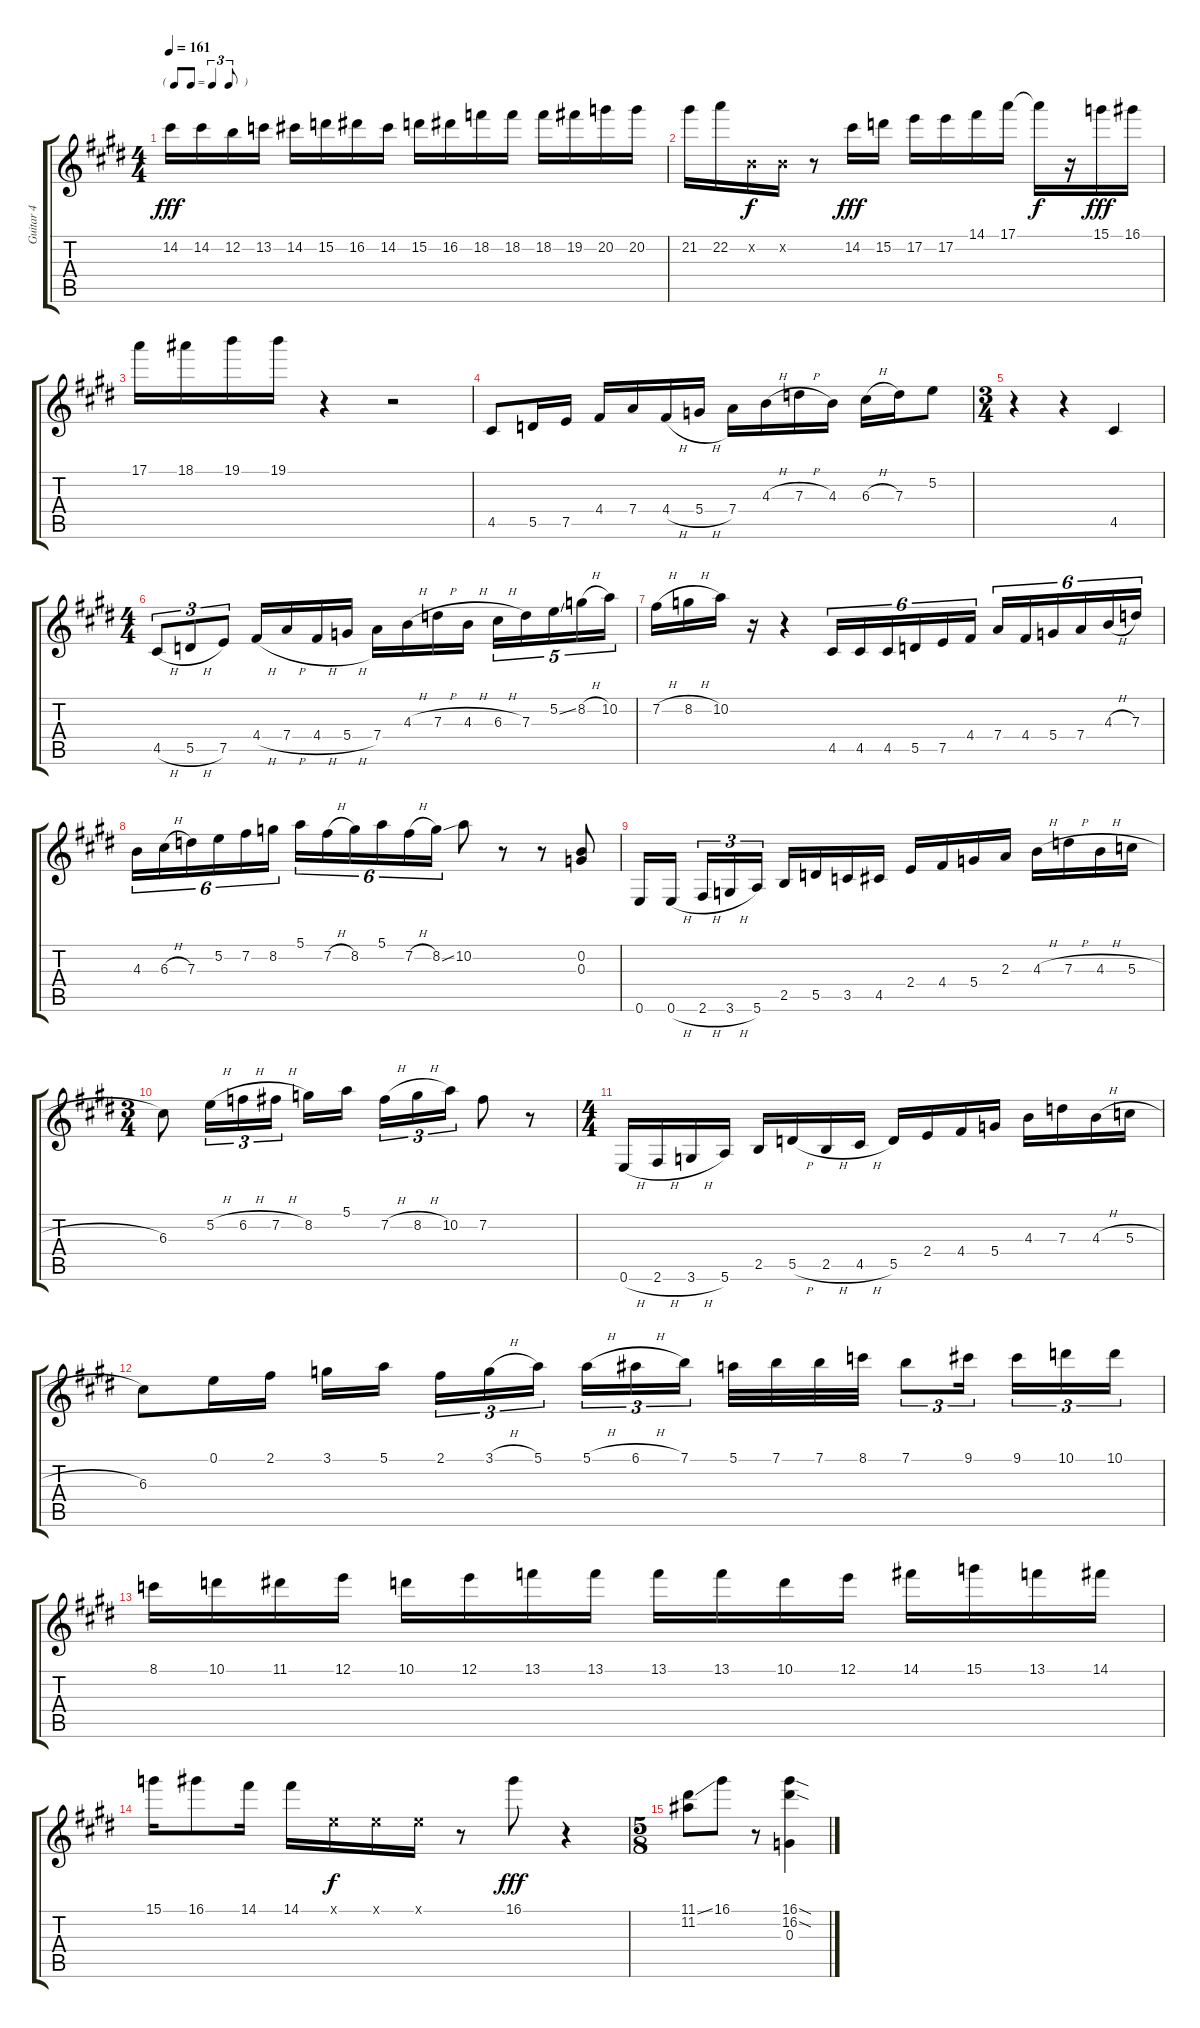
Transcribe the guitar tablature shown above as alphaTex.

\track ("Guitar 4" "Guitar 4") {instrument electricguitarjazz}
\staff {score tabs}
\tuning (E4 B3 G3 D3 A2 E2) {hide}
\ts (4 4)
\tf triplet8th
\tempo 161
\clef g2
\ks e
14.2.16{dy fff} 14.2.16 12.2.16 13.2.16 14.2.16 15.2.16 16.2.16 14.2.16 15.2.16 16.2.16 18.2.16 18.2.16 18.2.16 19.2.16 20.2.16 20.2.16 |
21.2.16 22.2.16 0.2{x}.16{dy f} 0.2{x}.16 r.8 14.2.16{dy fff} 15.2.16 17.2.16 17.2.16 14.1.16 17.1.16 17.1{t}.16{dy f} r.16 15.1.16{dy fff} 16.1.16 |
17.1.16 18.1.16 19.1.16 19.1.16 r.4 r.2 |
4.5.8 5.5.16 7.5.16 4.4.16 7.4.16 4.4{h}.16 5.4{h}.16 7.4.16 4.3{h}.16 7.3{h}.16 4.3.16 6.3{h}.16 7.3.16 5.2.8 |
\ts (3 4)
r.4 r.4 4.5.4 |
\ts (4 4)
4.5{h}.8{tu (3 2)} 5.5{h}.8{tu (3 2)} 7.5.8{tu (3 2)} 4.4{h}.16 7.4{h}.16 4.4{h}.16 5.4{h}.16 7.4.16 4.3{h}.16 7.3{h}.16 4.3{h}.16 6.3{h}.16{tu (5 4)} 7.3.16{tu (5 4)} 5.2{ss}.16{tu (5 4)} 8.2{h}.16{tu (5 4)} 10.2.16{tu (5 4)} |
7.2{h}.16 8.2{h}.16 10.2.16 r.16 r.4 4.5.16{tu (6 4)} 4.5.16{tu (6 4)} 4.5.16{tu (6 4)} 5.5.16{tu (6 4)} 7.5.16{tu (6 4)} 4.4.16{tu (6 4)} 7.4.16{tu (6 4)} 4.4.16{tu (6 4)} 5.4.16{tu (6 4)} 7.4.16{tu (6 4)} 4.3{h}.16{tu (6 4)} 7.3.16{tu (6 4)} |
4.3.16{tu (6 4)} 6.3{h}.16{tu (6 4)} 7.3.16{tu (6 4)} 5.2.16{tu (6 4)} 7.2.16{tu (6 4)} 8.2.16{tu (6 4)} 5.1.16{tu (6 4)} 7.2{h}.16{tu (6 4)} 8.2.16{tu (6 4)} 5.1.16{tu (6 4)} 7.2{h}.16{tu (6 4)} 8.2{ss}.16{tu (6 4)} 10.2.8 r.8 r.8 (0.2 0.3).8 |
0.6.16 0.6{h}.16 2.6{h}.16{tu (3 2)} 3.6{h}.16{tu (3 2)} 5.6.16{tu (3 2)} 2.5.16 5.5.16 3.5.16 4.5.16 2.4.16 4.4.16 5.4.16 2.3.16 4.3{h}.16 7.3{h}.16 4.3{h}.16 5.3{h}.16 |
\ts (3 4)
6.3.8 5.2{h}.16{tu (3 2)} 6.2{h}.16{tu (3 2)} 7.2{h}.16{tu (3 2)} 8.2.16 5.1.16 7.2{h}.16{tu (3 2)} 8.2{h}.16{tu (3 2)} 10.2.16{tu (3 2)} 7.2.8 r.8 |
\ts (4 4)
0.6{h}.16 2.6{h}.16 3.6{h}.16 5.6.16 2.5.16 5.5{h}.16 2.5{h}.16 4.5{h}.16 5.5.16 2.4.16 4.4.16 5.4.16 4.3.16 7.3.16 4.3{h}.16 5.3{h}.16 |
6.3.8 0.1.16 2.1.16 3.1.16 5.1.16 2.1.16{tu (3 2)} 3.1{h}.16{tu (3 2)} 5.1.16{tu (3 2)} 5.1{h}.16{tu (3 2)} 6.1{h}.16{tu (3 2)} 7.1.16{tu (3 2)} 5.1.32 7.1.32 7.1.32 8.1.32 7.1.8{tu (3 2)} 9.1.16{tu (3 2)} 9.1.16{tu (3 2)} 10.1.16{tu (3 2)} 10.1.16{tu (3 2)} |
8.1.16 10.1.16 11.1.16 12.1.16 10.1.16 12.1.16 13.1.16 13.1.16 13.1.16 13.1.16 10.1.16 12.1.16 14.1.16 15.1.16 13.1.16 14.1.16 |
15.1.16 16.1.8 14.1.16 14.1.16 0.1{x}.16{dy f} 0.1{x}.16 0.1{x}.16 r.8 16.1.8{dy fff} r.4 |
\ts (5 8)
(11.1{ss} 11.2).8 16.1.8 r.8 (16.1{sod} 16.2{sod} 0.3).4
